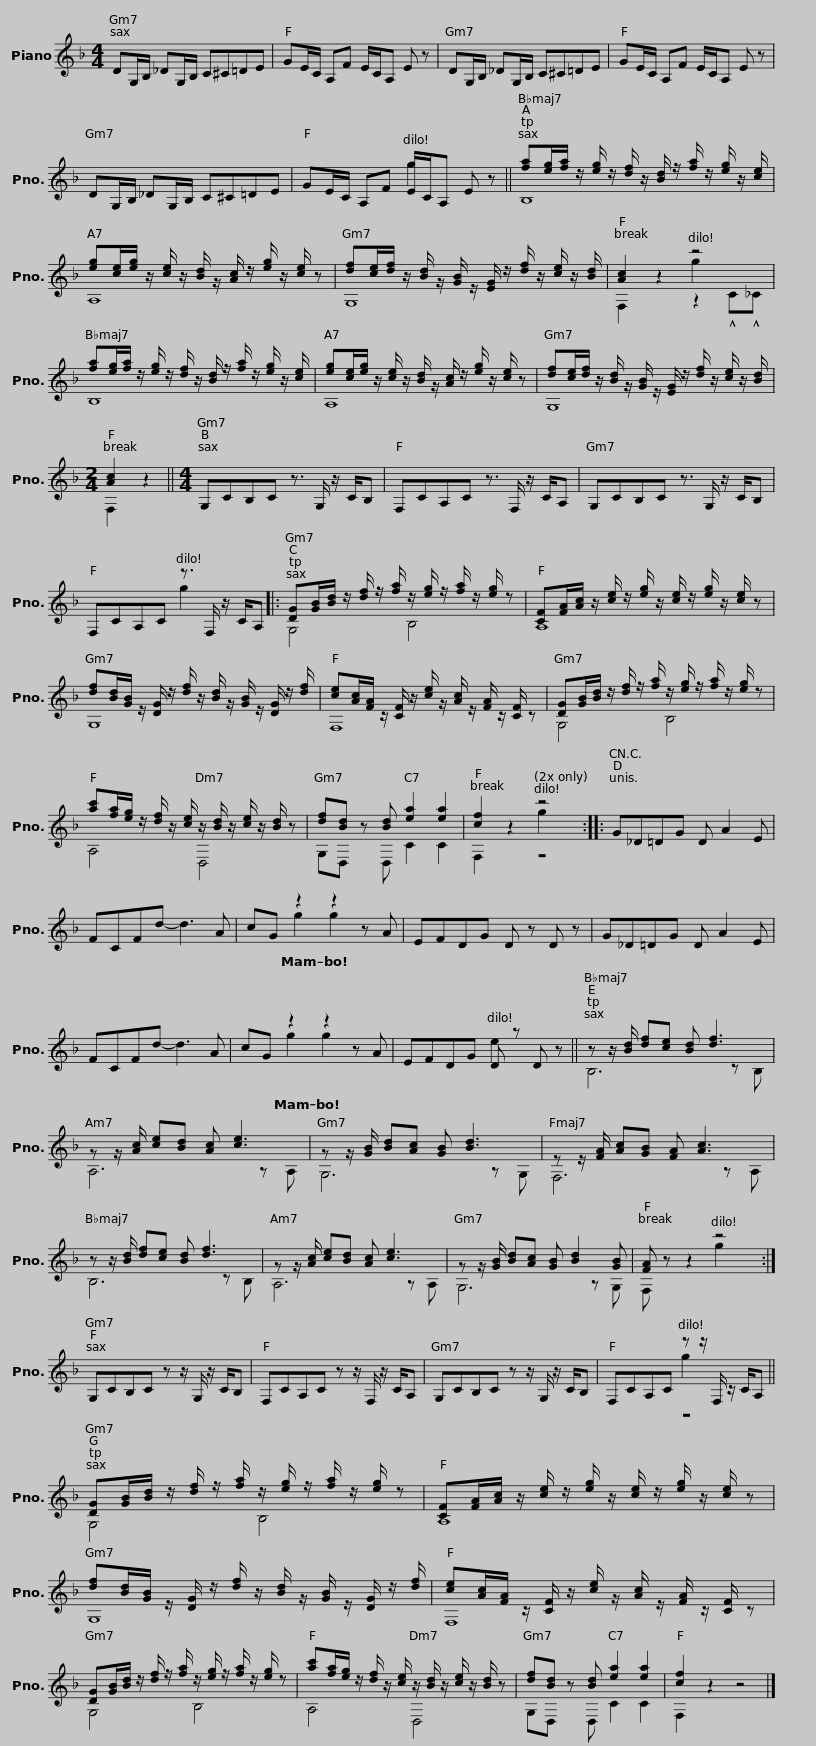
X:1
%%score ( 1 2 3 )
L:1/8
M:4/4
I:linebreak $
K:F
V:1 treble
V:2 treble
V:3 treble
V:1
 DG,/B,/ _DG,/B,/ C^C=DE | GE/C/ A,F E/C/A, E z | DG,/B,/ _DG,/B,/ C^C=DE | GE/C/ A,F E/C/A, E z |$ DG,/B,/ _DG,/B,/ C^C=DE | %5
 GE/C/ A,F E/C/A, E z || [fa][eg]/[fa]/ z/ [eg]/ z/ [df]/ z/ [Bd]/ z/ [fa]/ z/ [eg]/ z/ [ce]/ |$ [eg][ce]/[eg]/ z/ [ce]/ z/ [Bd]/ z/ [Ac]/ z/ [eg]/ z/ [ce]/ z | [df][ce]/[df]/ z/ [Bd]/ z/ [GB]/ z/ [EG]/ z/ [df]/ z/ [ce]/ z/ [Bd]/ | [Ac]2 z2 z4 |$ %10
 [fa][eg]/[fa]/ z/ [eg]/ z/ [df]/ z/ [Bd]/ z/ [fa]/ z/ [eg]/ z/ [ce]/ | [eg][ce]/[eg]/ z/ [ce]/ z/ [Bd]/ z/ [Ac]/ z/ [eg]/ z/ [ce]/ z |$ [df][ce]/[df]/ z/ [Bd]/ z/ [GB]/ z/ [EG]/ z/ [df]/ z/ [ce]/ z/ [Bd]/ |[M:2/4] [Ac]2 z2 ||[M:4/4] G,CB,C z3/2 G,/ z/ C/B, | %15
 F,CA,C z3/2 F,/ z/ C/A, |$ G,CB,C z3/2 G,/ z/ C/B, | F,CA,C z3/2 F,/ z/ C/A, |: [DG][GB]/[Bd]/ z/ [df]/ z/ [fa]/ z/ [eg]/ z/ [fa]/ z/ [eg]/ z |$ [CF][FA]/[Ac]/ z/ [ce]/ z/ [eg]/ z/ [ce]/ z/ [eg]/ z/ [ce]/ z | %20
 [df][Bd]/[GB]/ z/ [DG]/ z/ [df]/ z/ [Bd]/ z/ [GB]/ z/ [DG]/ z/ [df]/ |$ [ce][Ac]/[FA]/ z/ [CF]/ z/ [ce]/ z/ [Ac]/ z/ [FA]/ z/ [CF]/ z | [DG][GB]/[Bd]/ z/ [df]/ z/ [fa]/ z/ [eg]/ z/ [fa]/ z/ [eg]/ z | [ac'][fa]/[eg]/ z/ [df]/ z/ [ce]/ z/ [Bd]/ z/ [ce]/ z/ [Bd]/ z |$ [df][Bd] z [Bd] [ea]2 [ea]2 | %25
 [cf]2 z2 z4 :: G_D=DG D A2 E | FCFd- d3 A | cG z2 z2 z A |$ EFDG D z D z | %30
 G_D=DG D A2 E | FCFd- d3 A | cG z2 z2 z A |$ EFDG D z D z || z z/ [Bd]/ [df][ce] [Bd] [df]3 | %35
 z z/ [Ac]/ [ce][Bd] [Ac] [ce]3 | z z/ [GB]/ [Bd][Ac] [GB] [Bd]3 |$ z z/ [FA]/ [Ac][GB] [FA] [Ac]3 | z z/ [Bd]/ [df][ce] [Bd] [df]3 | z z/ [Ac]/ [ce][Bd] [Ac] [ce]3 | %40
 z z/ [GB]/ [Bd][Ac] [GB] [Bd]2 [GB] | [FA] z z2 z4 :|$ G,CB,C z z/ G,/ z/ C/B, | F,CA,C z z/ F,/ z/ C/A, | G,CB,C z z/ G,/ z/ C/B, | %45
 F,CA,C z z/ F,/ z/ C/A, ||$ [DG][GB]/[Bd]/ z/ [df]/ z/ [fa]/ z/ [eg]/ z/ [fa]/ z/ [eg]/ z | [CF][FA]/[Ac]/ z/ [ce]/ z/ [eg]/ z/ [ce]/ z/ [eg]/ z/ [ce]/ z |$ [df][Bd]/[GB]/ z/ [DG]/ z/ [df]/ z/ [Bd]/ z/ [GB]/ z/ [DG]/ z/ [df]/ | [ce][Ac]/[FA]/ z/ [CF]/ z/ [ce]/ z/ [Ac]/ z/ [FA]/ z/ [CF]/ z |$ %50
 [DG][GB]/[Bd]/ z/ [df]/ z/ [fa]/ z/ [eg]/ z/ [fa]/ z/ [eg]/ z | [ac'][fa]/[eg]/ z/ [df]/ z/ [ce]/ z/ [Bd]/ z/ [ce]/ z/ [Bd]/ z | [df][Bd] z [Bd] [ea]2 [ea]2 | [cf]2 z2 z4 |] %54
V:2
 x8 | x8 | x8 | x8 |$ x8 | %5
 x4 g2 x2 || x8 |$ x8 | x8 | x4 g2 x2 |$ %10
 x8 | x8 |$ x8 |[M:2/4] x4 ||[M:4/4] x8 | %15
 x8 |$ x8 | x4 g2 x2 |: x8 |$ x8 | %20
 x8 |$ x8 | x8 | x8 |$ x8 | %25
 x4 g2 x2 :: x8 | x8 | x2 g2 g2 x2 |$ x8 | %30
 x8 | x8 | x2 g2 g2 x2 |$ x4 e2 x2 || x8 | %35
 x8 | x8 |$ x8 | x8 | x8 | %40
 x8 | x4 g2 x2 :|$ x8 | x8 | x8 | %45
 x4 g2 x2 ||$ x8 | x8 |$ x8 | x8 |$ %50
 x8 | x8 | x8 | x8 |] %54
V:3
 x8 | x8 | x8 | x8 |$ x8 | %5
 x8 || B,8 |$ A,8 | G,8 | F,2 z2 z2 !^!C!^!_C |$ %10
 B,8 | A,8 |$ G,8 |[M:2/4] F,2 z2 ||[M:4/4] x8 | %15
 x8 |$ x8 | x8 |: G,4 B,4 |$ A,8 | %20
 G,8 |$ F,8 | G,4 B,4 | A,4 D,4 |$ G,D, z D, C2 C2 | %25
 F,2 z2 z4 :: x8 | x8 | x8 |$ x8 | %30
 x8 | x8 | x8 |$ x8 || B,6 z B, | %35
 A,6 z A, | G,6 z G, |$ F,6 z A, | B,6 z B, | A,6 z A, | %40
 G,6 z G, | F, x7 :|$ x8 | x8 | x8 | %45
 z8 ||$ G,4 B,4 | A,8 |$ G,8 | F,8 |$ %50
 G,4 B,4 | A,4 D,4 | G,D, z D, C2 C2 | F,2 z2 z4 |] %54
